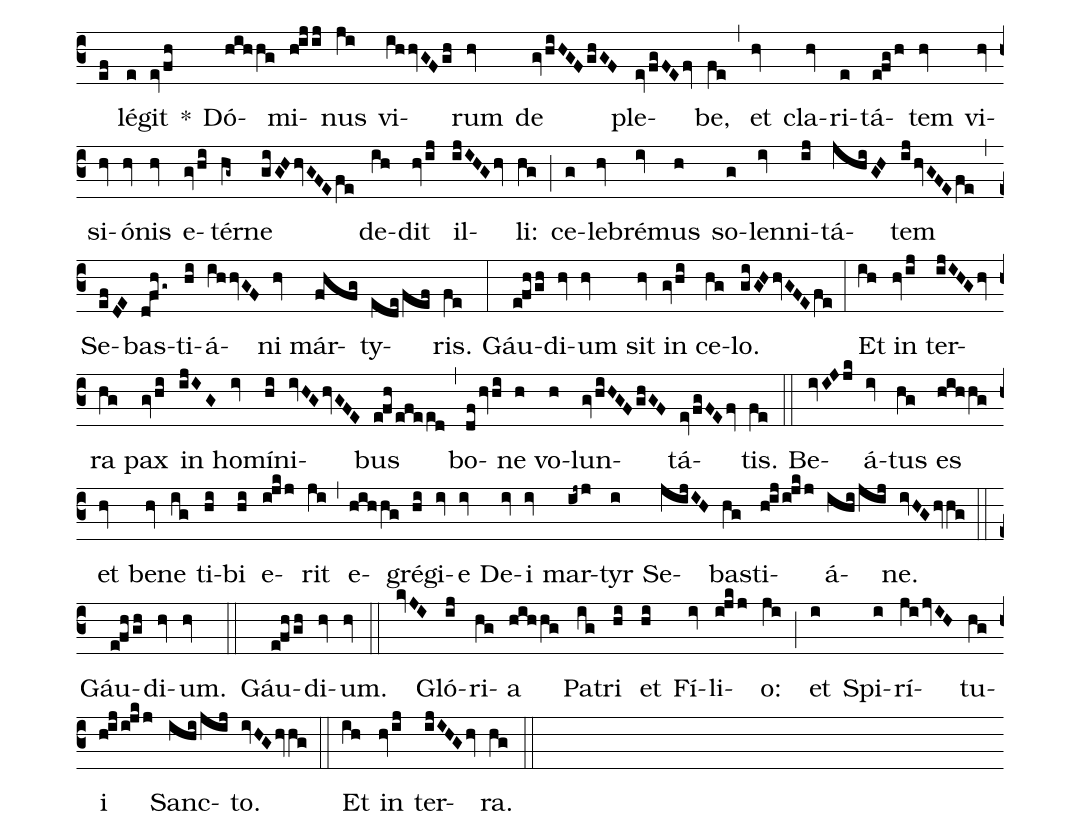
annotation: Resp.;
annotation: VII.;
%%
(c3)
(ef) lé(e)git(evfh) *() Dó(hihhg)mi(hijij)nus(ji) vi(ihhvGFgh)rum(hv) de(gvhiHGFghGF) ple(evfgFEfv)be,(fe) (,)
et(hv) cla(hv)ri(e)tá(efgh)tem(hv) vi(hv)si(hv)ó(hv)nis(hv) e(gvhi)tér(hg~)ne(giGHhvGFEfe) de(ih)dit(hvij) il(ijIHGhv)li:(hg) (;)
ce(g)le(hv)bré(iv)mus(h) so(g)len(iv)ni(ij)tá(jhiGH)tem(ijhvGFEfe) (,)
Se(efDE)bas(dfhg~)ti(hi)á(ihhvGF)ni(hv) már(fhfg)ty(edefef)ris.(fe) (:)
Gáu(efhgh)di(hv)um(hv) sit(hv) in(gvhi) ce(hg)lo.(giGHhvGFEfe) (:)
Et(ih) in(hvij) ter(ijIHGhv)ra(hg) pax(gvhi) in(ijIG) ho(iv)mí(hi)ni(ivHGhvGFE)bus(efhefeed) (,)
bo(dfhvhi)ne(h) vo(h)lun(gvhiHGFghGF)tá(evfgFEfv)tis.(fe) (::)

Be(ivIJjk)á(iv)tus(hg) es(hihhg) et(hv) be(hv)ne(ig) ti(hi)bi(hi) e(ijkj)rit(ji) (,)
e(hihhg)gré(hi)gi(iv)e(iv) De(iv)i(iv) mar(ij~j)tyr(i) Se(jijIH)bas(hg)ti(hijijkj)á(ihijij)ne.(ivHGhvhg) (::)

Gáu(efhgh)di(hv)um.(hv) (::)

Gáu(efhgh)di(hv)um.(hv) (::)

(kvJI) Gló(ij)ri(hg)a(hihhg) Pa(ig)tri(hi) et(hi) Fí(iv)li(ijkj)o:(ji) (;)
et(i) Spi(i)rí(jijvIH)tu(hg)i(hijijkj) Sanc(ihijij)to.(ivHGhvhg) (::)

Et(ih) in(hvij) ter(ijIHGhv)ra.(hg) (::)
